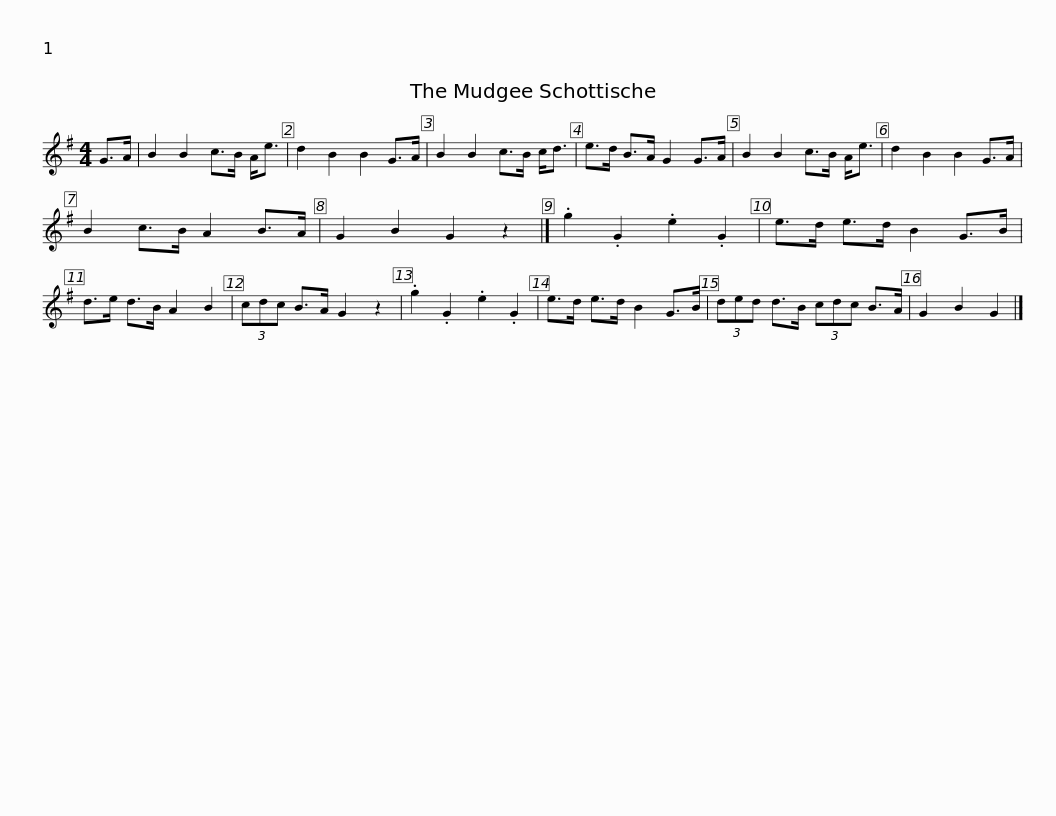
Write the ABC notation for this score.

X:1
L:1/8
M:4/4
I:linebreak $
K:G
V:1 treble
V:1
 G>A | B2 B2 c>B A<e | d2 B2 B2 G>A | B2 B2 c>B c<d | e>d B>A G2 G>A | %5
 B2 B2 c>B A<e | d2 B2 B2 G>A |$ B2 c>B A2 B>A | G2 B2 G2 z2 |] .g2 .G2 .e2 .G2 | %10
 e>d e>d B2 G>B | d>e d>B A2 B2 | (3cdc B>A G2 z2 | .g2 .G2 .e2 .G2 |$ e>d e>d B2 G>B | %15
 (3ded d>B (3cdc B>A | G2 B2 G2 |] %17
